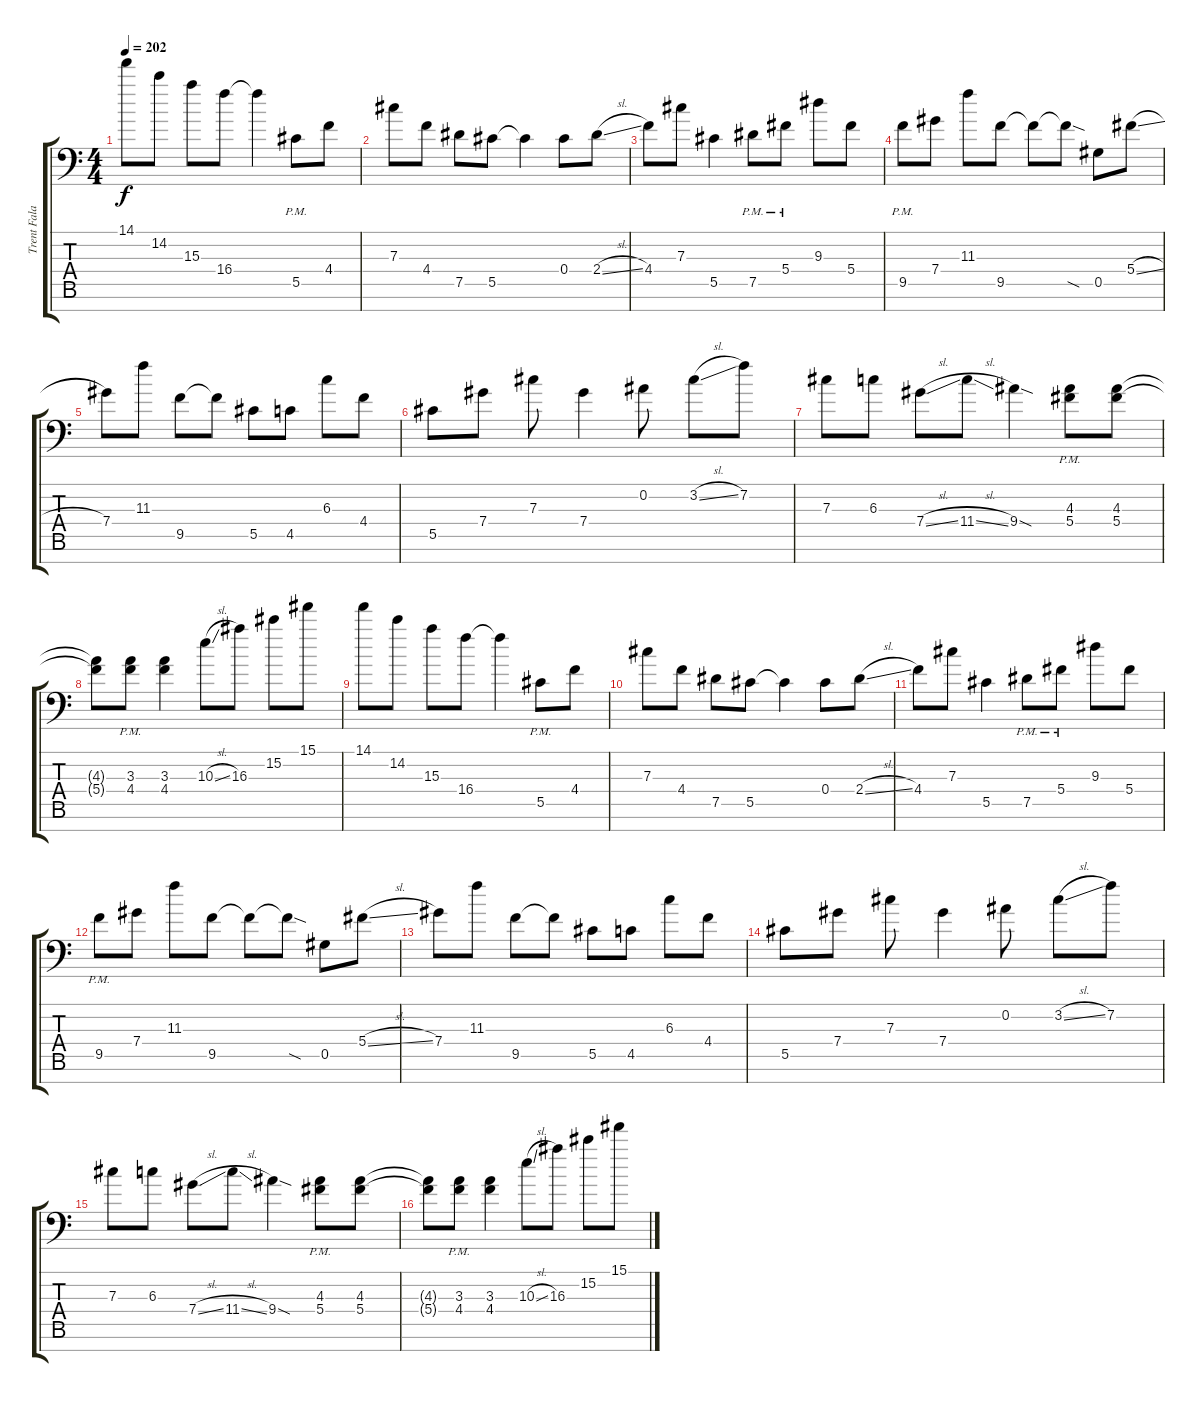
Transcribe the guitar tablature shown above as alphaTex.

\track ("Trent Falafel" "Trent Fala") {instrument distortionguitar}
\staff {score tabs}
\tuning (Eb4 Bb3 Gb3 Db3 Ab2 Eb2 Bb1) {hide}
\ts (4 4)
\tempo 202
\clef f4
\ks c
14.1.8{dy f} 14.2.8 15.3.8 16.4.8 16.4{t}.4 5.5{pm}.8 4.4.8 |
7.3.8 4.4.8 7.5.8 5.5.8 5.5{t}.4 0.4.8 2.4{sl}.8 |
4.4.8 7.3.8 5.5.4 7.5{pm}.8 5.4{pm}.8 9.3.8 5.4.8 |
9.5{pm}.8 7.4.8 11.3.8 9.5.8 9.5{t}.8 9.5{sod t}.8 0.5.8 5.4{sl}.8 |
7.4.8 11.3.8 9.5.8 9.5{t}.8 5.5.8 4.5.8 6.3.8 4.4.8 |
5.5.8 7.4.8 7.3.8 7.4.4 0.2.8 3.2{sl}.8 7.2.8 |
7.3.8 6.3.8 7.4{sl}.8 11.4{sl}.8 9.4{sod}.4 (4.3{pm} 5.4{pm}).8 (4.3 5.4).8 |
(4.3{t} 5.4{t}).8 (3.3{pm} 4.4{pm}).8 (3.3 4.4).4 10.3{sl}.8 16.3.8 15.2.8 15.1.8 |
14.1.8 14.2.8 15.3.8 16.4.8 16.4{t}.4 5.5{pm}.8 4.4.8 |
7.3.8 4.4.8 7.5.8 5.5.8 5.5{t}.4 0.4.8 2.4{sl}.8 |
4.4.8 7.3.8 5.5.4 7.5{pm}.8 5.4{pm}.8 9.3.8 5.4.8 |
9.5{pm}.8 7.4.8 11.3.8 9.5.8 9.5{t}.8 9.5{sod t}.8 0.5.8 5.4{sl}.8 |
7.4.8 11.3.8 9.5.8 9.5{t}.8 5.5.8 4.5.8 6.3.8 4.4.8 |
5.5.8 7.4.8 7.3.8 7.4.4 0.2.8 3.2{sl}.8 7.2.8 |
7.3.8 6.3.8 7.4{sl}.8 11.4{sl}.8 9.4{sod}.4 (4.3{pm} 5.4{pm}).8 (4.3 5.4).8 |
(4.3{t} 5.4{t}).8 (3.3{pm} 4.4{pm}).8 (3.3 4.4).4 10.3{sl}.8 16.3.8 15.2.8 15.1.8
